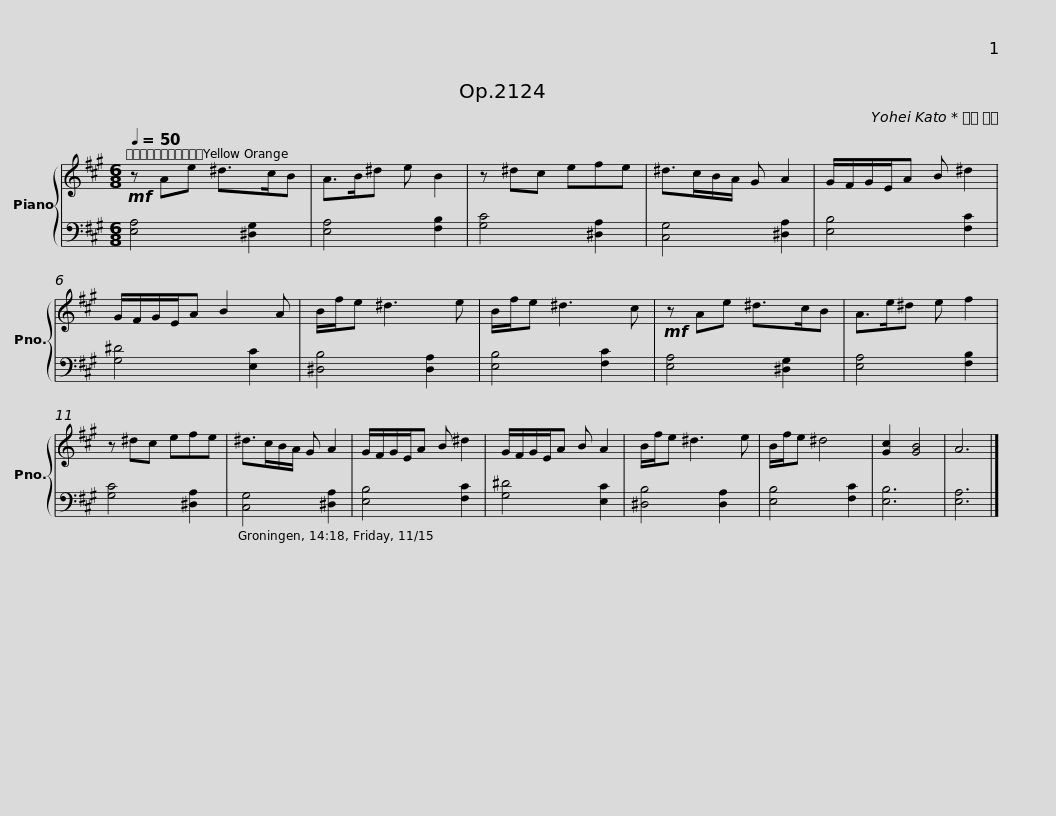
X:1
%%score { 1 | 2 }
L:1/8
Q:1/4=50
M:6/8
I:linebreak $
K:A
V:1 treble
V:2 bass
V:1
!mf! z Ae ^d>cB | A>B^d e B2 | z ^dc efe | ^d>cB/A/ G A2 | G/F/G/E/A B ^d2 |$ %5
 G/F/G/E/A B2 A | B/f/e ^d3 e | B/f/e ^d3 c |!mf! z Ae ^d>cB | A>e^d e f2 | %10
 z ^dc efe |$ ^d>cB/A/ G A2 | G/F/G/E/A B ^d2 | G/F/G/E/A B A2 | B/f/e ^d3 e | %15
 B/f/e ^d4 | [Gc]2 [GB]4 | A6 |] %18
V:2
 [E,A,]4 [^D,G,]2 | [E,A,]4 [F,B,]2 | [G,C]4 [^D,A,]2 | [C,G,]4 [^D,A,]2 | [E,B,]4 [F,C]2 |$ %5
 [G,^D]4 [E,C]2 | [^D,B,]4 [D,A,]2 | [E,B,]4 [F,C]2 | [E,A,]4 [^D,G,]2 | [E,A,]4 [F,B,]2 | %10
 [G,C]4 [^D,A,]2 |$ [C,G,]4 [^D,A,]2 | [E,B,]4 [F,C]2 | [G,^D]4 [E,C]2 | [^D,B,]4 [D,A,]2 | %15
 [E,B,]4 [F,C]2 | [E,B,]6 | [E,A,]6 |] %18
